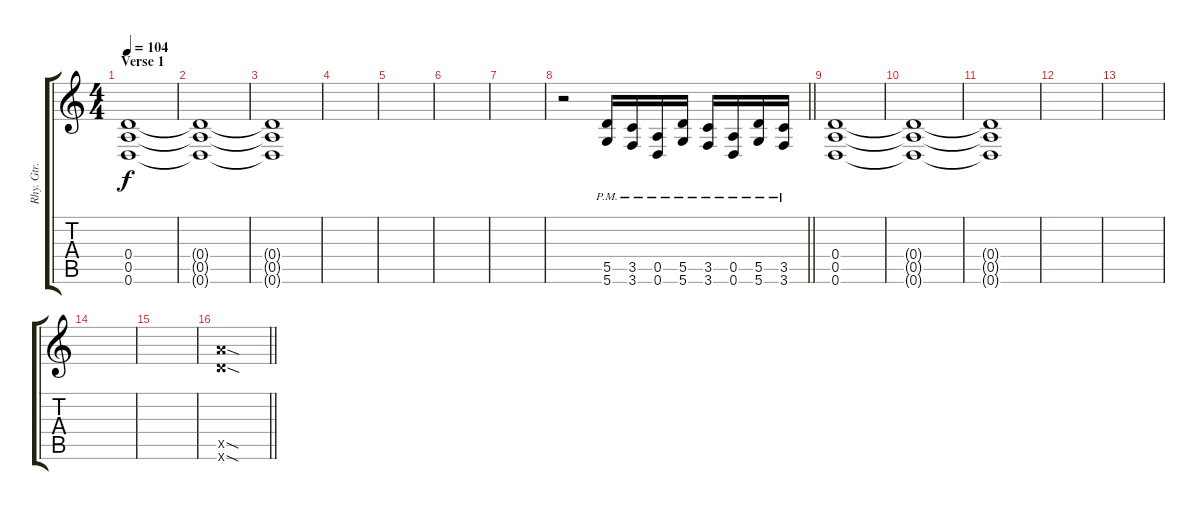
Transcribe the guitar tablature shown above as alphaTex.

\track ("Rhy. Gtr. 2" "Rhy. Gtr. ") {instrument distortionguitar}
\staff {score tabs}
\tuning (E4 B3 G3 D3 A2 D2) {hide}
\ts (4 4)
\section ("" "Verse 1")
\tempo 104
\clef g2
\ks c
(0.4 0.5 0.6).1{dy f} |
(0.4{t} 0.5{t} 0.6{t}).1 |
(0.4{t} 0.5{t} 0.6{t}).1 |
|
|
|
|
\barLineRight lightlight
r.2 (5.5{pm} 5.6{pm}).16 (3.5{pm} 3.6{pm}).16 (0.5{pm} 0.6{pm}).16 (5.5{pm} 5.6{pm}).16 (3.5{pm} 3.6{pm}).16 (0.5{pm} 0.6{pm}).16 (5.5{pm} 5.6{pm}).16 (3.5{pm} 3.6{pm}).16 |
(0.4 0.5 0.6).1 |
(0.4{t} 0.5{t} 0.6{t}).1 |
(0.4{t} 0.5{t} 0.6{t}).1 |
|
|
|
|
\barLineRight lightlight
(12.5{sod x} 12.6{sod x}).1{volume 10}
